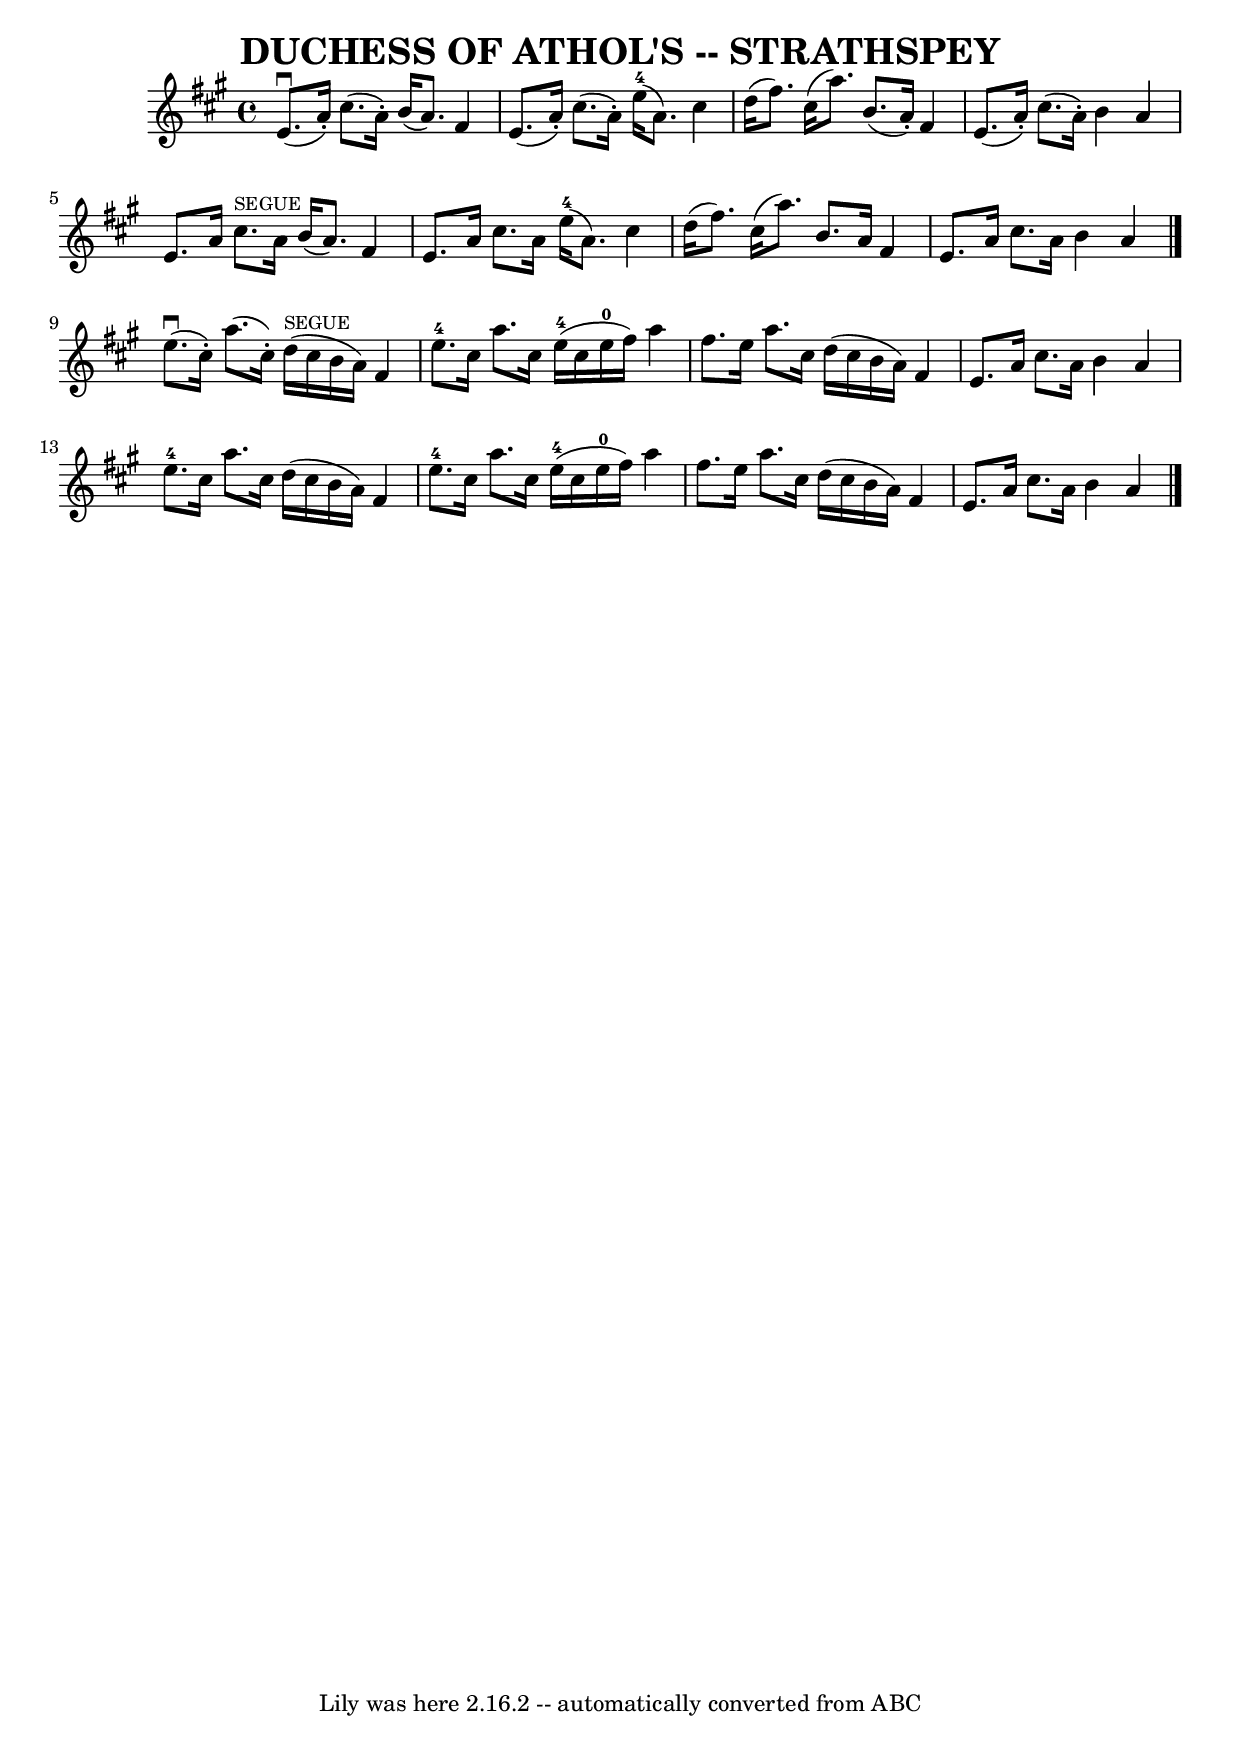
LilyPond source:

\version "2.16.2"
\include "Mammoth.ily"
\header {
  %% book = "Ryan's Mammoth Collection of Fiddle Tunes"
  composer = ""
  crossRefNumber = "1"
  footnotes = ""
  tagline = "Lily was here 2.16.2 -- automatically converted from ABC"
  title = "DUCHESS OF ATHOL'S -- STRATHSPEY"

}
voicedefault =  {


  \override Staff.TimeSignature #'style = #'C
  \time 4/4 
  \key a \major e'8. (^\downbow a'16 -.) cis''8. (a'16 -. 
  -) b'16 (a'8.) fis'4    |
  e'8. (a'16 -.) cis''8. (
  a'16 -.) e''16-4(a'8.) cis''4    |
  d''16 (
  fis''8.) cis''16 (a''8.) b'8. (a'16 -.) fis'4    |
  
  e'8. (a'16 -.) cis''8. (a'16 -.) b'4 a'4    |
  e'8.  
  a'16 cis''8.^\segue a'16 b'16 (a'8.) fis'4    |
  
  e'8. a'16 cis''8. a'16 e''16-4(a'8.) cis''4    
  |
  d''16 (fis''8.) cis''16 (a''8.) b'8. a'16    
  fis'4    |
  e'8. a'16 cis''8. a'16 b'4 a'4    \bar "|."  
  e''8. (^\downbow cis''16 -.) a''8. (cis''16 -.) d''16 
  ^\segue(cis''16 b'16 a'16) fis'4    |
  e''8.-4   
  cis''16 a''8. cis''16 e''16-4(cis''16 e''16-0 fis''16  
  -) a''4    |
  fis''8. e''16 a''8. cis''16 d''16 (
  cis''16 b'16 a'16) fis'4    |
  e'8. a'16 cis''8.    
  a'16 b'4 a'4    |
  e''8.-4 cis''16 a''8. cis''16   
  d''16 (cis''16 b'16 a'16) fis'4    |
  e''8.-4   
  cis''16 a''8. cis''16 e''16-4(cis''16 e''16-0 fis''16  
  -) a''4    |
  fis''8. e''16 a''8. cis''16 d''16 (
  cis''16 b'16 a'16) fis'4    |
  e'8. a'16 cis''8.    
  a'16 b'4 a'4    \bar "|."   

}

\score{
  <<

    \context Staff="default"
    {
      \voicedefault 
      
    }

  >>
  \layout {
    
  }
  \midi {
  }

}
